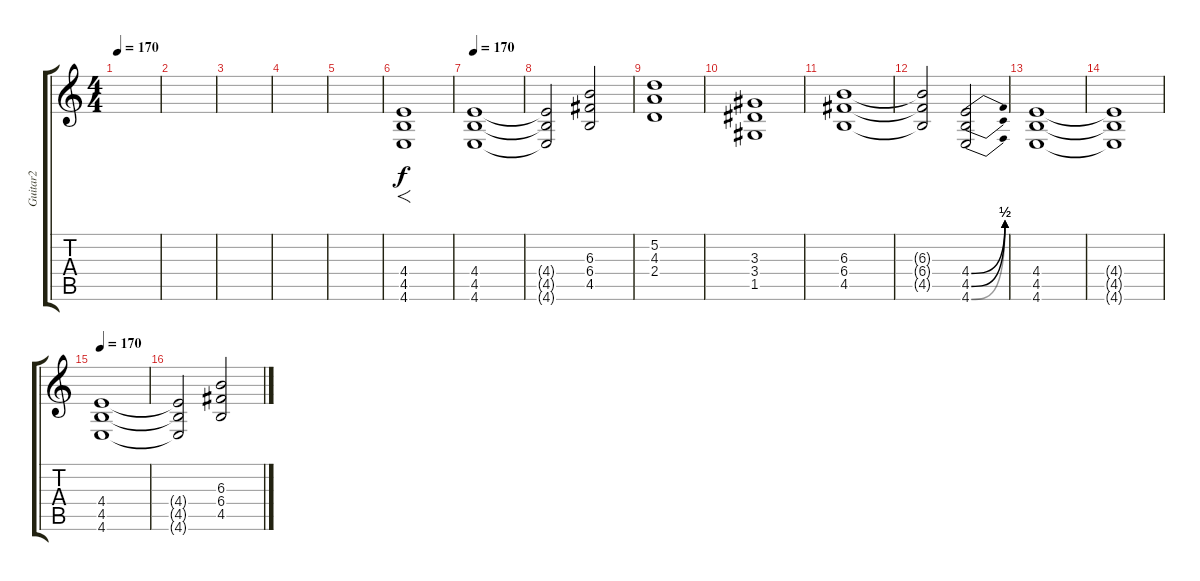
\track ("Guitar2" "Guitar2") {instrument distortionguitar}
\staff {score tabs}
\tuning (D4 A3 F3 C3 G2 C2) {hide}
\ts (4 4)
\tempo 170
\clef g2
\ks c
|
|
|
|
|
(4.4 4.5 4.6).1{f} |
\tempo 170
(4.4 4.5 4.6).1{instrument overdrivenguitar} |
(4.4{t} 4.5{t} 4.6{t}).2 (6.3 6.4 4.5).2 |
(5.2 4.3 2.4).1 |
(3.3 3.4 1.5).1 |
(6.3 6.4 4.5).1 |
(6.3{t} 6.4{t} 4.5{t}).2 (4.4{be (bend 0 0 60 2)} 4.5{be (bend 0 0 60 2)} 4.6{be (bend 0 0 60 2)}).2 |
(4.4 4.5 4.6).1 |
(4.4{t} 4.5{t} 4.6{t}).1 |
\tempo 170
(4.4 4.5 4.6).1{instrument overdrivenguitar} |
(4.4{t} 4.5{t} 4.6{t}).2 (6.3 6.4 4.5).2
